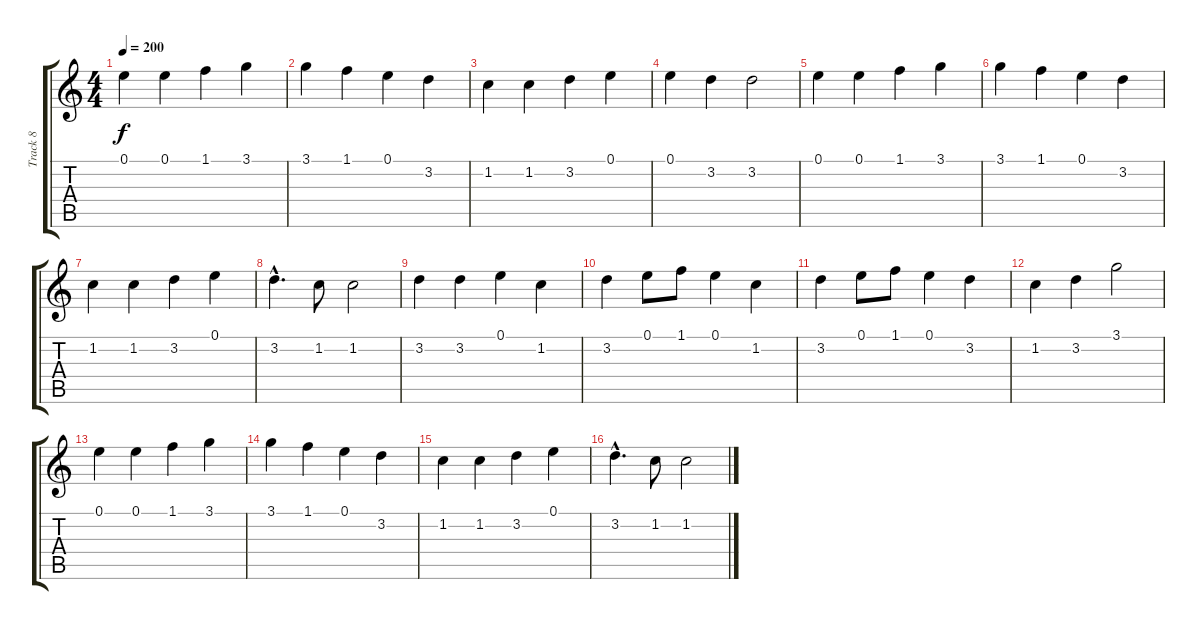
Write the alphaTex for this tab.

\track ("Track 8" "Track 8") {instrument overdrivenguitar}
\staff {score tabs}
\tuning (E4 B3 G3 D3 A2 E2) {hide}
\ts (4 4)
\tempo 200
\clef g2
\ks c
0.1.4{dy f instrument overdrivenguitar} 0.1.4 1.1.4 3.1.4 |
3.1.4 1.1.4 0.1.4 3.2.4 |
1.2.4 1.2.4 3.2.4 0.1.4 |
0.1.4 3.2.4 3.2.2 |
0.1.4 0.1.4 1.1.4 3.1.4 |
3.1.4 1.1.4 0.1.4 3.2.4 |
1.2.4 1.2.4 3.2.4 0.1.4 |
3.2{hac}.4{d} 1.2.8 1.2.2 |
3.2.4 3.2.4 0.1.4 1.2.4 |
3.2.4 0.1.8 1.1.8 0.1.4 1.2.4 |
3.2.4 0.1.8 1.1.8 0.1.4 3.2.4 |
1.2.4 3.2.4 3.1.2 |
0.1.4 0.1.4 1.1.4 3.1.4 |
3.1.4 1.1.4 0.1.4 3.2.4 |
1.2.4 1.2.4 3.2.4 0.1.4 |
3.2{hac}.4{d} 1.2.8 1.2.2
